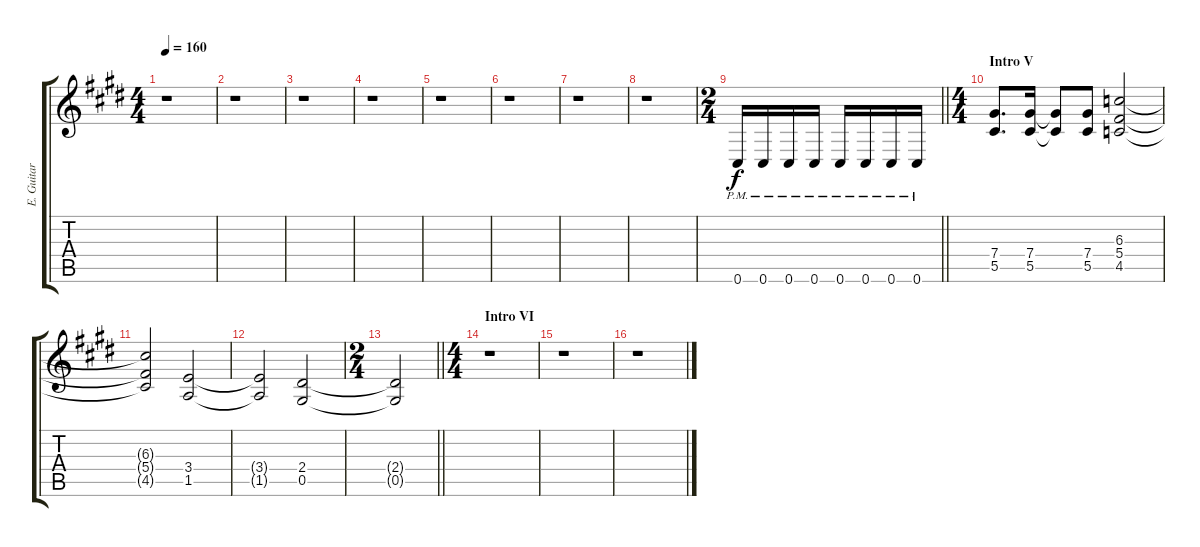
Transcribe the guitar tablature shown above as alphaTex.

\track ("E. Guitar III" "E. Guitar ") {instrument overdrivenguitar}
\staff {score tabs}
\tuning (Eb4 Bb3 Gb3 Db3 Ab2 Db2) {hide}
\ts (4 4)
\tempo 160
\clef g2
\ks e
r.1{dy f} |
r.1 |
r.1 |
r.1 |
r.1 |
r.1 |
r.1 |
r.1 |
\ts (2 4)
\barLineRight lightlight
0.6{pm}.16 0.6{pm}.16 0.6{pm}.16 0.6{pm}.16 0.6{pm}.16 0.6{pm}.16 0.6{pm}.16 0.6{pm}.16 |
\ts (4 4)
\section ("" "Intro V")
(7.4 5.5).8{d} (7.4 5.5).16 (7.4{t} 5.5{t}).8 (7.4 5.5).8 (6.3 5.4 4.5).2 |
(6.3{t} 5.4{t} 4.5{t}).2 (3.4 1.5).2 |
(3.4{t} 1.5{t}).2 (2.4 0.5).2 |
\ts (2 4)
\barLineRight lightlight
(2.4{t} 0.5{t}).2 |
\ts (4 4)
\section ("" "Intro VI")
r.1 |
r.1 |
r.1
